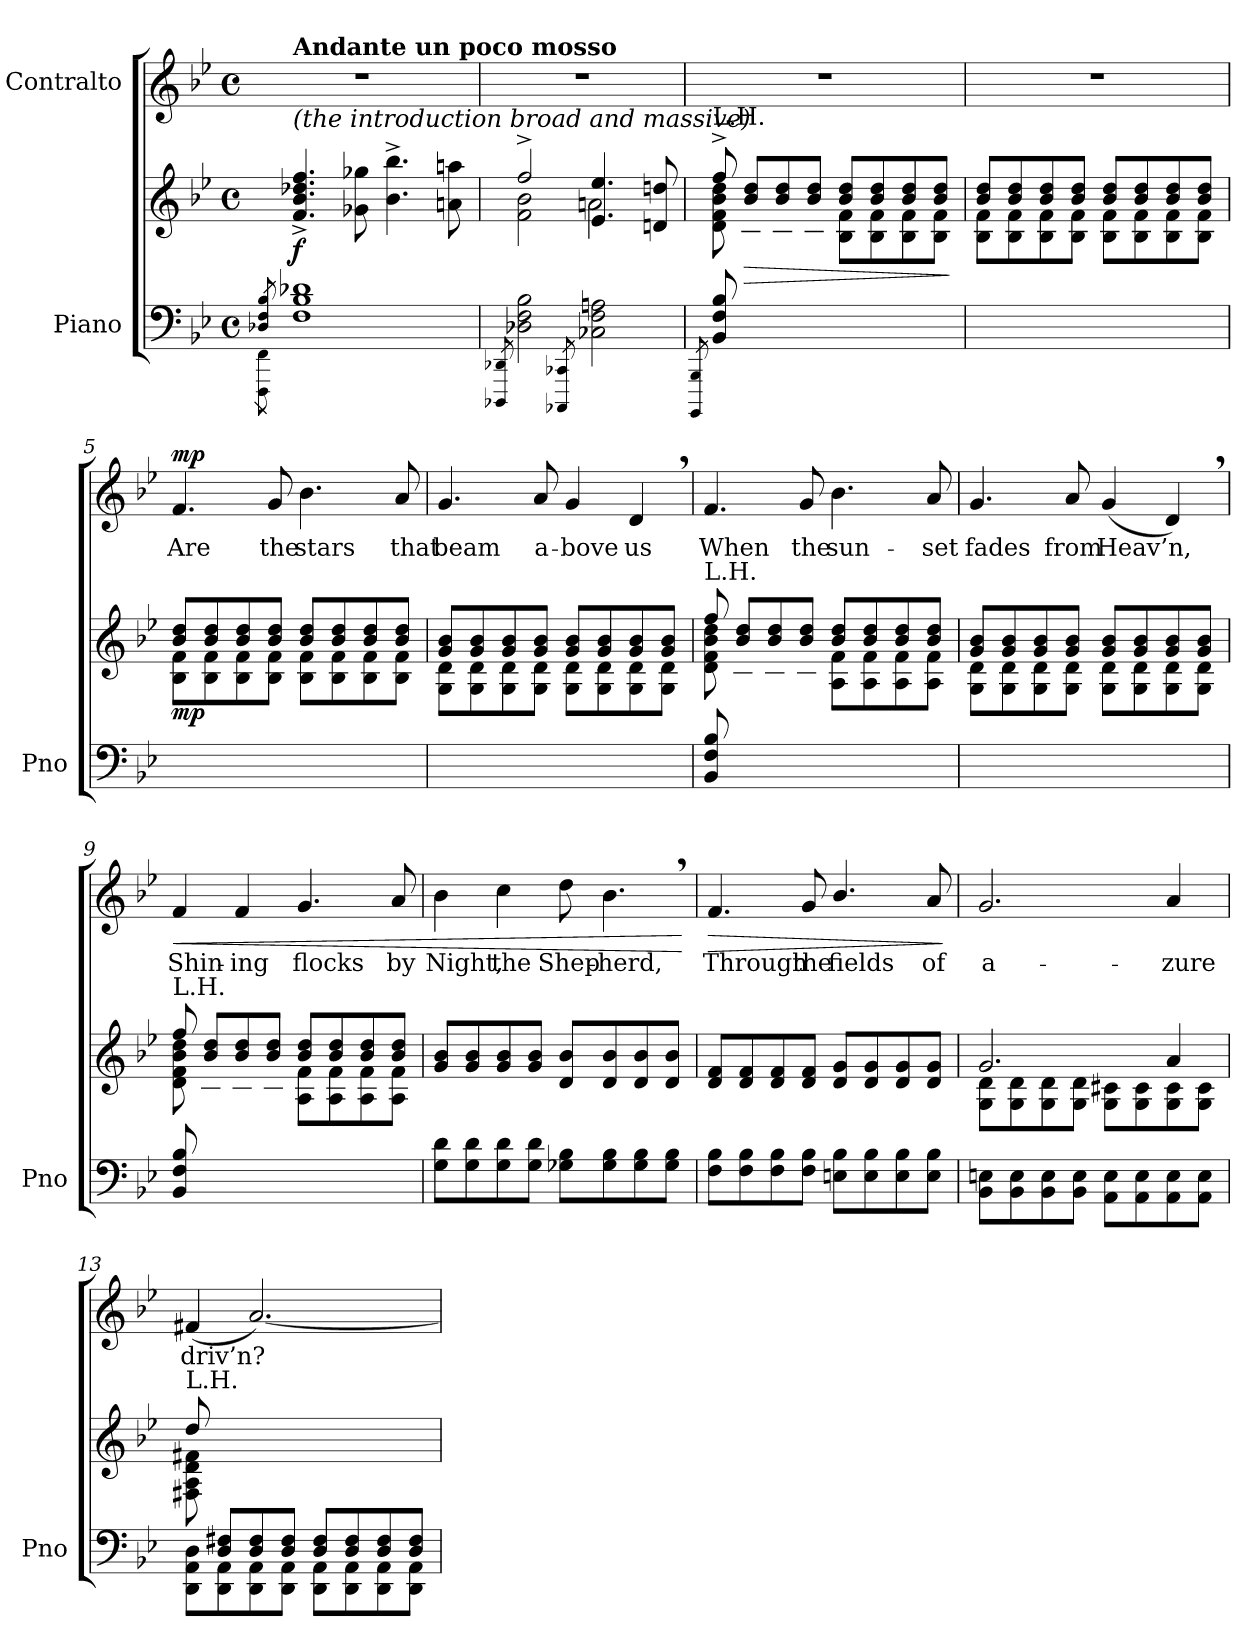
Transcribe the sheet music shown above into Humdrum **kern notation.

**kern	**kern	**dynam	**kern	**text	**dynam
*part2	*part2	*part2	*part1	*part1	*part1
*staff3	*staff2	*staff2/3	*staff1	*staff1	*staff1
*I"Piano	*	*	*I"Contralto	*	*
*I'Pno	*	*	*	*	*
*clefF4	*clefG2	*	*clefG2	*	*
*k[b-e-]	*k[b-e-]	*	*k[b-e-]	*	*
*M4/4	*M4/4	*	*M4/4	*	*
*met(c)	*met(c)	*	*met(c)	*	*
=1	=1	=1	=1	=1	=1
*^	*	*	*	*	*
8qD-X/ 8qF/ 8qB-/	8qFFF\ 8qFF\	.	.	.	.	.
!	!	!	!	!LO:TX:a:B:t=Andante un poco mosso	!	!
!	!	!LO:TX:i:t=(the introduction broad and massive)	!	!	!	!
!	!	!	!LO:DY:b	!	!	!
1B- 1d-X	1F	4.f/^> 4.b-/^> 4.dd-X/^> 4.ff/^>	f	1r	.	.
.	.	8g-X\ 8gg-X\	.	.	.	.
.	.	4.b-\^> 4.bb-\^>	.	.	.	.
.	.	8an\ 8aan\	.	.	.	.
*v	*v	*	*	*	*	*
=2	=2	=2	=2	=2	=2
8qDDD-X/ 8qDD-X/	.	.	.	.	.
*	*^	*	*	*	*
2D-X\ 2F\ 2B-\	2ff^/	2f\ 2b-\	.	1r	.	.
8qCCC-X/ 8qCC-X/	.	.	.	.	.	.
2C-X\ 2F\ 2An\	4.e-/ 4.ee-/	2an\	.	.	.	.
.	8dn/ 8ddn/	.	.	.	.	.
*	*v	*v	*	*	*	*
=3	=3	=3	=3	=3	=3
8qBBBB-/ 8qBBB-/	.	.	.	.	.
*	*^	*	*	*	*
*	*	*^	*	*	*	*
!	!LO:TX:a:t=L.H.	!	!	!	!	!	!
8BB-/ 8F/ 8B-/L	8ff^/	8d\ 8f\ 8b-\ 8dd\	8ryy	.	1r	.	.
!	!	!	!	!LO:HP:b	!	!	!
2..ryy	8b-/ 8dd/L	8ryy	8B-\ 8f\	>	.	.	.
.	8b-/ 8dd/	4ryy	8B-\ 8f\	.	.	.	.
.	8b-/ 8dd/J	.	8B-\ 8f\J	.	.	.	.
.	8b-/ 8dd/L	2ryy	8B-\ 8f\L	.	.	.	.
.	8b-/ 8dd/	.	8B-\ 8f\	.	.	.	.
.	8b-/ 8dd/	.	8B-\ 8f\	.	.	.	.
.	8b-/ 8dd/J	.	8B-\ 8f\J	.	.	.	.
*	*v	*v	*v	*	*	*	*
.	.	]	.	.	.
=4	=4	=4	=4	=4	=4
*	*^	*	*	*	*
1ryy	8b-/ 8dd/L	8B-\ 8f\L	.	1r	.	.
.	8b-/ 8dd/	8B-\ 8f\	.	.	.	.
.	8b-/ 8dd/	8B-\ 8f\	.	.	.	.
.	8b-/ 8dd/J	8B-\ 8f\J	.	.	.	.
.	8b-/ 8dd/L	8B-\ 8f\L	.	.	.	.
.	8b-/ 8dd/	8B-\ 8f\	.	.	.	.
.	8b-/ 8dd/	8B-\ 8f\	.	.	.	.
.	8b-/ 8dd/J	8B-\ 8f\J	.	.	.	.
=5	=5	=5	=5	=5	=5	=5
!	!	!	!LO:DY:b	!	!	!LO:DY:a
1ryy	8b-/ 8dd/L	8B-\ 8f\L	mp	4.f/	Are	mp
.	8b-/ 8dd/	8B-\ 8f\	.	.	.	.
.	8b-/ 8dd/	8B-\ 8f\	.	.	.	.
.	8b-/ 8dd/J	8B-\ 8f\J	.	8g/	the	.
.	8b-/ 8dd/L	8B-\ 8f\L	.	4.b-\	stars	.
.	8b-/ 8dd/	8B-\ 8f\	.	.	.	.
.	8b-/ 8dd/	8B-\ 8f\	.	.	.	.
.	8b-/ 8dd/J	8B-\ 8f\J	.	8a/	that	.
=6	=6	=6	=6	=6	=6	=6
1ryy	8g/ 8b-/L	8G\ 8d\L	.	4.g/	beam	.
.	8g/ 8b-/	8G\ 8d\	.	.	.	.
.	8g/ 8b-/	8G\ 8d\	.	.	.	.
.	8g/ 8b-/J	8G\ 8d\J	.	8a/	a-	.
.	8g/ 8b-/L	8G\ 8d\L	.	4g/	-bove	.
.	8g/ 8b-/	8G\ 8d\	.	.	.	.
.	8g/ 8b-/	8G\ 8d\	.	4d,/	us	.
.	8g/ 8b-/J	8G\ 8d\J	.	.	.	.
=7	=7	=7	=7	=7	=7	=7
*	*	*^	*	*	*	*
!	!LO:TX:a:t=L.H.	!	!	!	!	!	!
8BB-/ 8F/ 8B-/L	8d\ 8f\ 8b-\ 8dd\	8ff/	8ryy	.	4.f/	When	.
2..ryy	8b-/ 8dd/L	8ryy	8B-\ 8f\	.	.	.	.
.	8b-/ 8dd/	4ryy	8B-\ 8f\	.	.	.	.
.	8b-/ 8dd/J	.	8B-\ 8f\J	.	8g/	the	.
.	8b-/ 8dd/L	2ryy	8A\ 8f\L	.	4.b-\	sun-	.
.	8b-/ 8dd/	.	8A\ 8f\	.	.	.	.
.	8b-/ 8dd/	.	8A\ 8f\	.	.	.	.
.	8b-/ 8dd/J	.	8A\ 8f\J	.	8a/	-set	.
*	*	*v	*v	*	*	*	*
=8	=8	=8	=8	=8	=8	=8
1ryy	8g/ 8b-/L	8G\ 8d\L	.	4.g/	fades	.
.	8g/ 8b-/	8G\ 8d\	.	.	.	.
.	8g/ 8b-/	8G\ 8d\	.	.	.	.
.	8g/ 8b-/J	8G\ 8d\J	.	8a/	from	.
.	8g/ 8b-/L	8G\ 8d\L	.	(4g/	Heav’n,	.
.	8g/ 8b-/	8G\ 8d\	.	.	.	.
.	8g/ 8b-/	8G\ 8d\	.	4d,/)	.	.
.	8g/ 8b-/J	8G\ 8d\J	.	.	.	.
=9	=9	=9	=9	=9	=9	=9
*	*	*^	*	*	*	*
!	!LO:TX:a:t=L.H.	!	!	!	!	!	!
!	!	!	!	!	!	!	!LO:HP:b
8BB-/ 8F/ 8B-/L	8d\ 8f\ 8b-\ 8dd\	8ff/	8ryy	.	4f/	Shin-	<
2..ryy	8b-/ 8dd/L	8ryy	8B-\ 8f\	.	.	.	.
.	8b-/ 8dd/	4ryy	8B-\ 8f\	.	4f/	-ing	.
.	8b-/ 8dd/J	.	8B-\ 8f\J	.	.	.	.
.	8b-/ 8dd/L	2ryy	8A\ 8f\L	.	4.g/	flocks	.
.	8b-/ 8dd/	.	8A\ 8f\	.	.	.	.
.	8b-/ 8dd/	.	8A\ 8f\	.	.	.	.
.	8b-/ 8dd/J	.	8A\ 8f\J	.	8a/	by	.
*	*v	*v	*v	*	*	*	*
=10	=10	=10	=10	=10	=10
8G\ 8d\L	8g/ 8b-/L	.	4b-\	Night,	.
8G\ 8d\	8g/ 8b-/	.	.	.	.
8G\ 8d\	8g/ 8b-/	.	4cc\	the	.
8G\ 8d\J	8g/ 8b-/J	.	.	.	.
8G-X\ 8B-\L	8d/ 8b-/L	.	8dd\	Shep-	.
8G-\ 8B-\	8d/ 8b-/	.	4.b-,\	-herd,	.
8G-\ 8B-\	8d/ 8b-/	.	.	.	.
8G-\ 8B-\J	8d/ 8b-/J	.	.	.	.
.	.	.	.	.	[
=11	=11	=11	=11	=11	=11
!	!	!	!	!	!LO:HP:b
8F\ 8B-\L	8d/ 8f/L	.	4.f/	Through	>
8F\ 8B-\	8d/ 8f/	.	.	.	.
8F\ 8B-\	8d/ 8f/	.	.	.	.
8F\ 8B-\J	8d/ 8f/J	.	8g/	the	.
8En\ 8B-\L	8d/ 8g/L	.	4.b-/	fields	.
8E\ 8B-\	8d/ 8g/	.	.	.	.
8E\ 8B-\	8d/ 8g/	.	.	.	.
8E\ 8B-\J	8d/ 8g/J	.	8a/	of	.
.	.	.	.	.	]
=12	=12	=12	=12	=12	=12
*	*^	*	*	*	*
8BB-\ 8En\L	2.g/	8G\ 8d\L	.	2.g/	a-	.
8BB-\ 8E\	.	8G\ 8d\	.	.	.	.
8BB-\ 8E\	.	8G\ 8d\	.	.	.	.
8BB-\ 8E\J	.	8G\ 8d\J	.	.	.	.
8AA\ 8E\L	.	8G\ 8c#X\L	.	.	.	.
8AA\ 8E\	.	8G\ 8c#\	.	.	.	.
8AA\ 8E\	4a/	8G\ 8c#\	.	4a/	-zure	.
8AA\ 8E\J	.	8G\ 8c#\J	.	.	.	.
=13	=13	=13	=13	=13	=13	=13
*^	*	*	*	*	*	*
!	!	!LO:TX:a:t=L.H.	!	!	!	!	!
8ryy	8DD\ 8AA\ 8D\L	8F#X\ 8A\ 8d\ 8f#X\	8dd/	.	(4f#X/	driv’n?	.
8D/ 8F#X/L	8DD\ 8AA\	2..ryy	8ryy	.	.	.	.
8D/ 8F#/	8DD\ 8AA\	.	4ryy	.	[2.a/)	.	.
8D/ 8F#/J	8DD\ 8AA\J	.	.	.	.	.	.
8D/ 8F#/L	8DD\ 8AA\L	.	2ryy	.	.	.	.
8D/ 8F#/	8DD\ 8AA\	.	.	.	.	.	.
8D/ 8F#/	8DD\ 8AA\	.	.	.	.	.	.
8D/ 8F#/J	8DD\ 8AA\J	.	.	.	.	.	.
*v	*v	*	*	*	*	*	*
*	*v	*v	*	*	*	*
=	=	=	=	=	=
*-	*-	*-	*-	*-	*-
